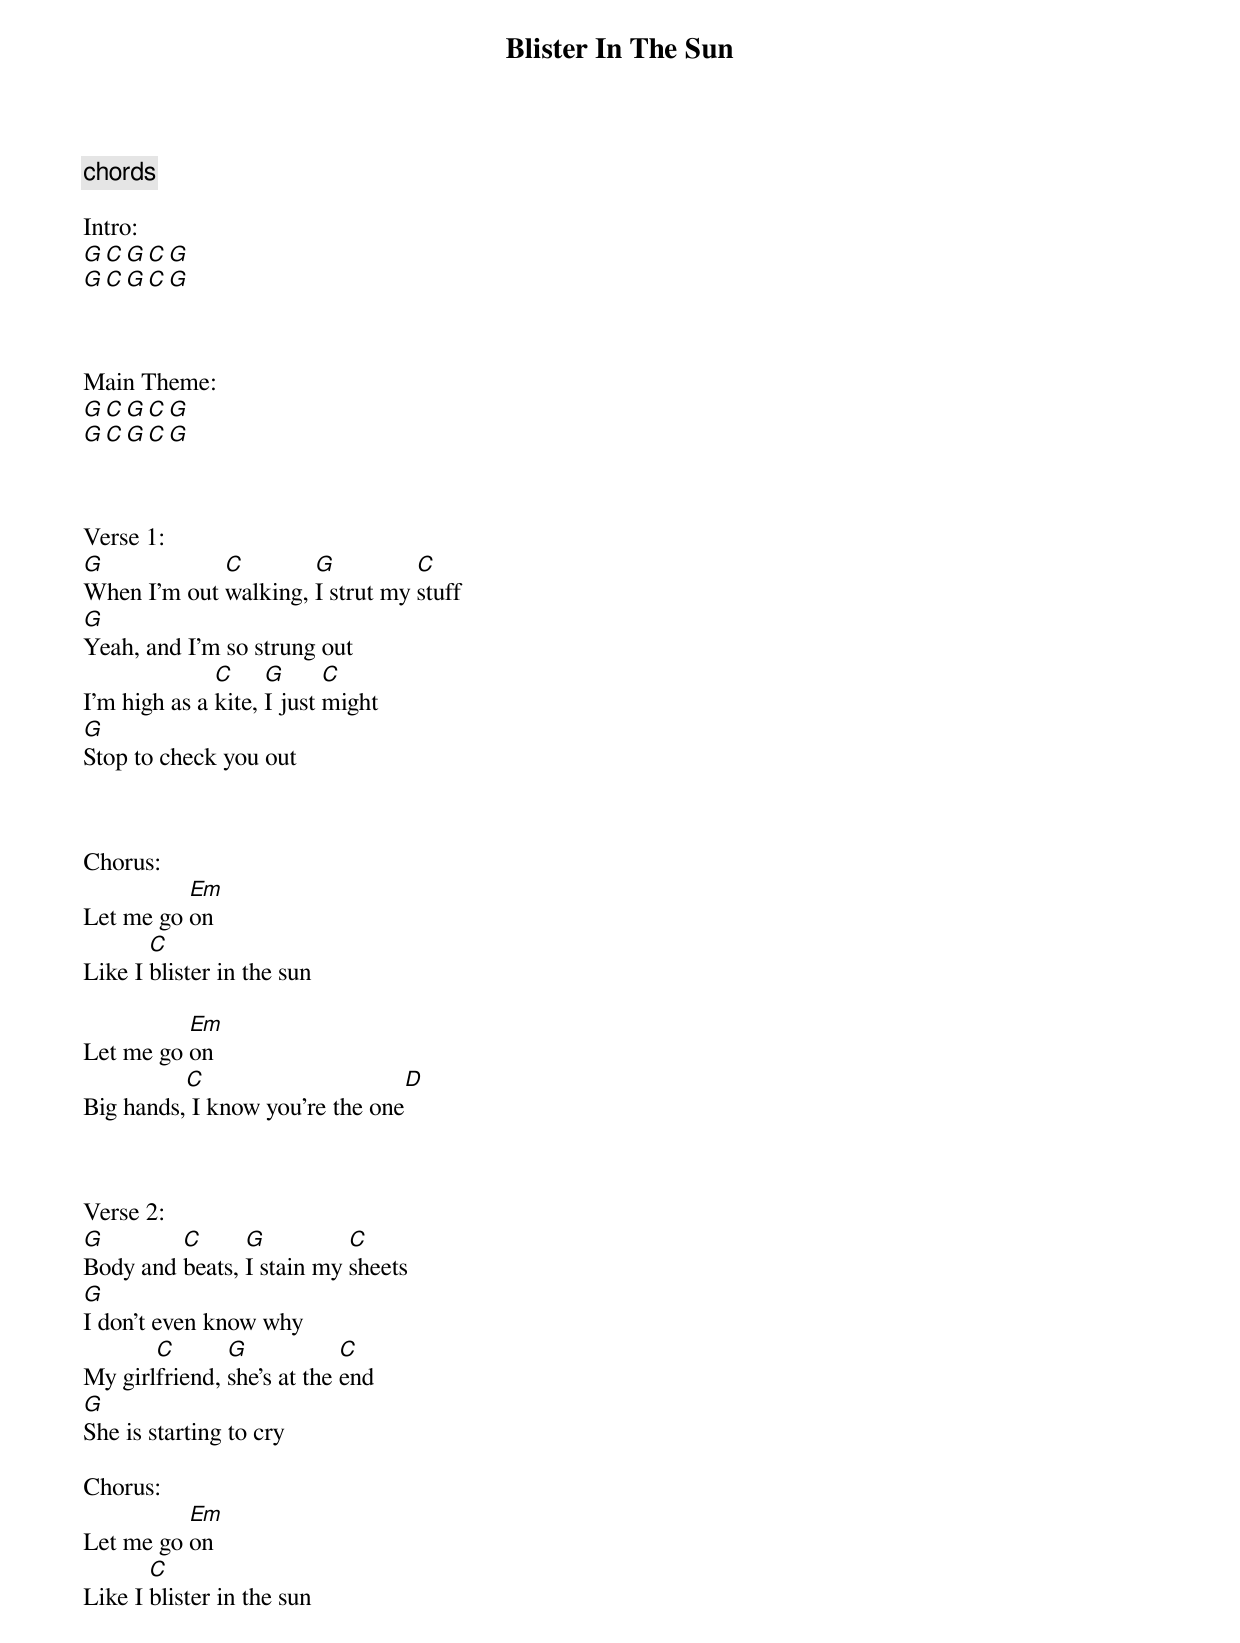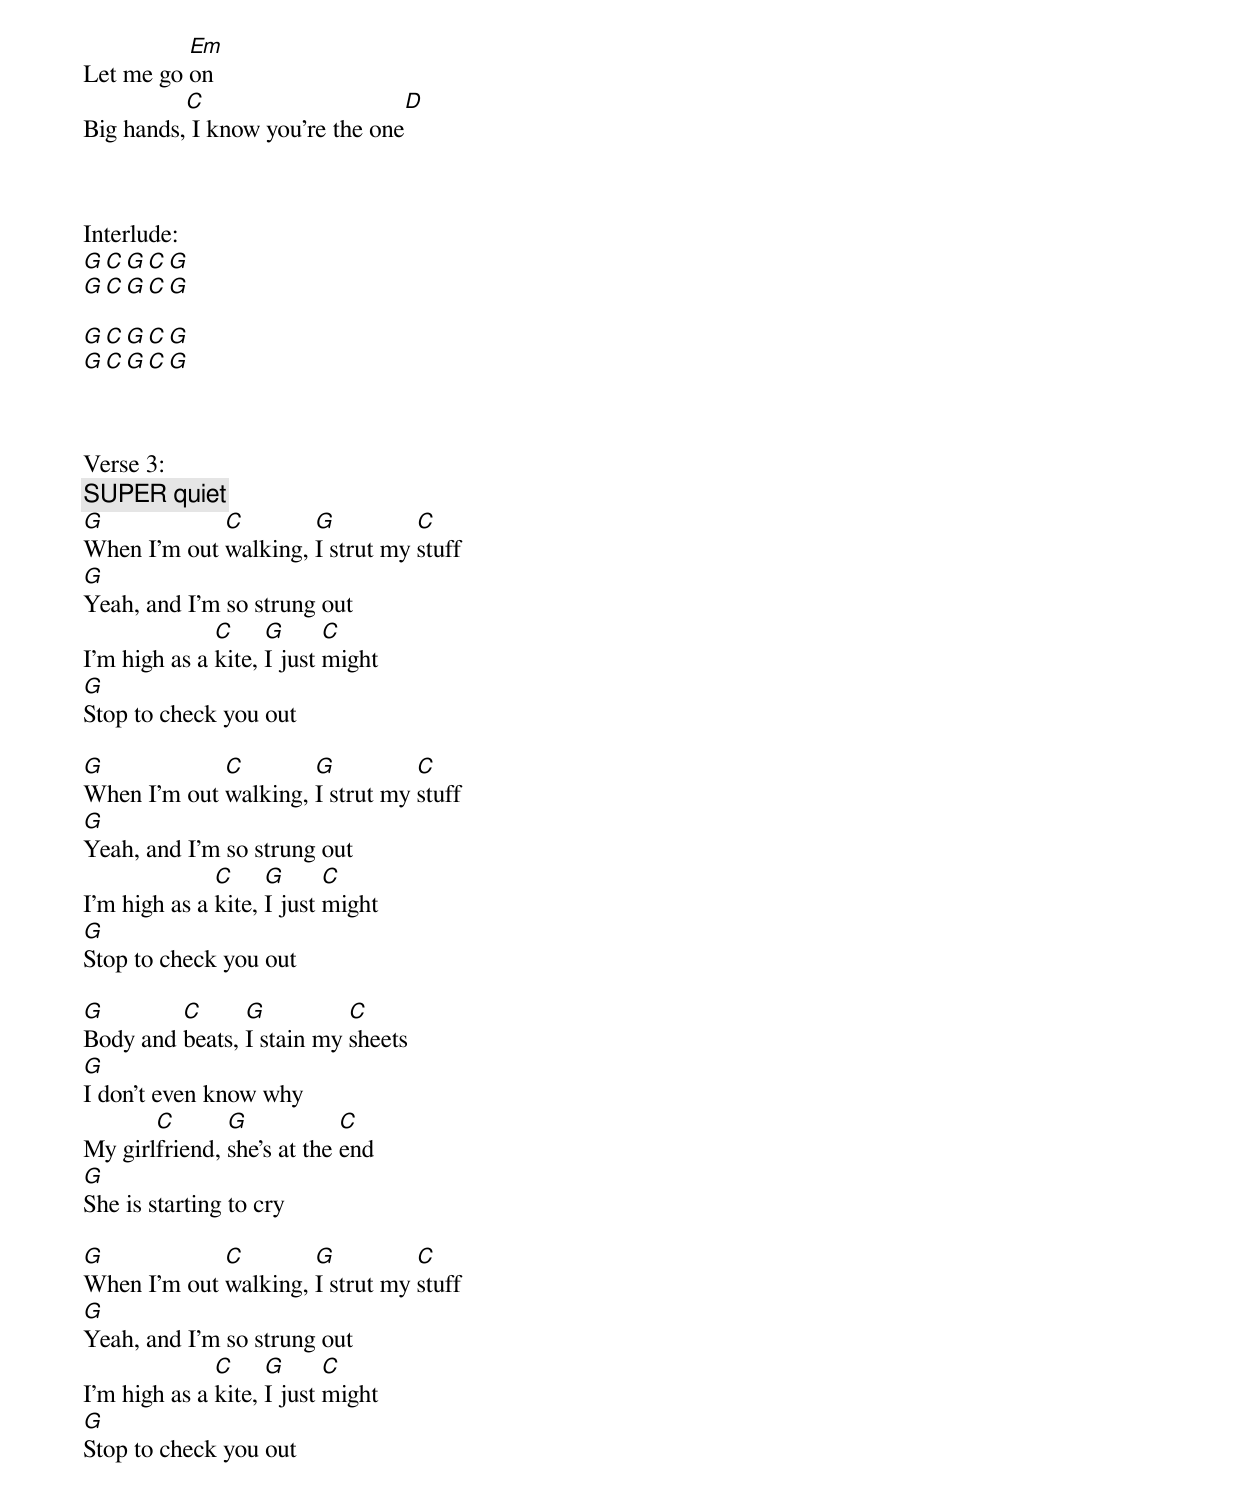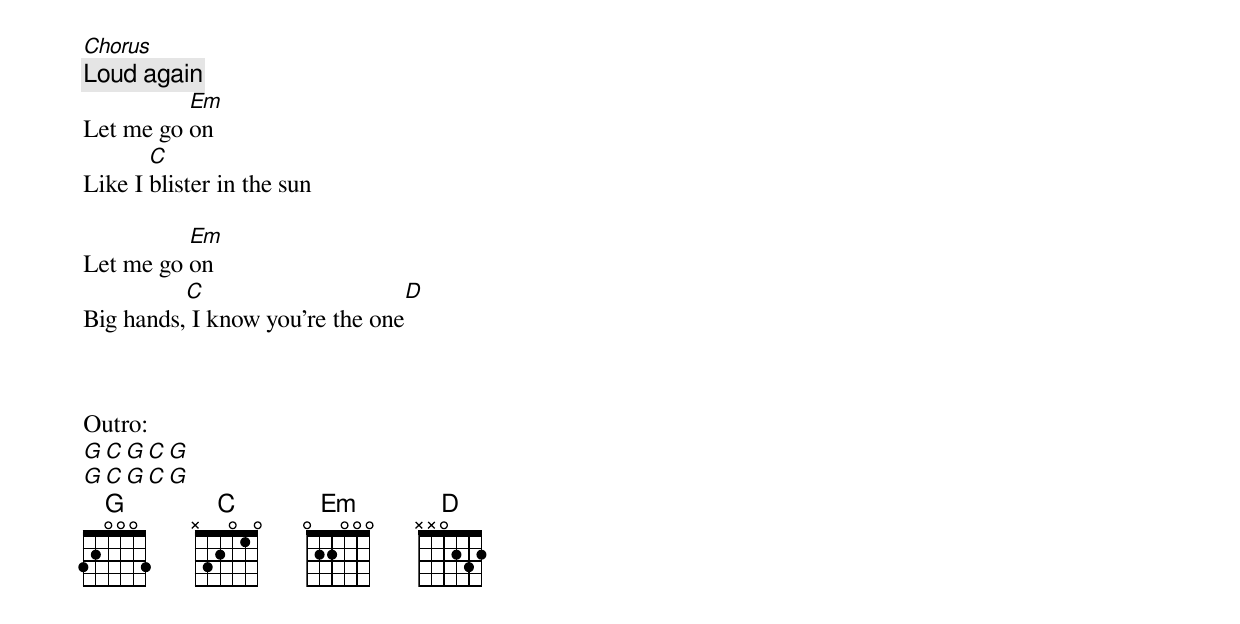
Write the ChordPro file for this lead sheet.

{title:Blister In The Sun}
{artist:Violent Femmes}
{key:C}
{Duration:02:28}
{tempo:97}

{c: chords}

Intro:
[G C G C G]
[G C G C G]



Main Theme:
[G C G C G]
[G C G C G]



Verse 1:
[G]When I'm out [C]walking, [G]I strut my [C]stuff
[G]Yeah, and I'm so strung out
I'm high as a [C]kite, [G]I just [C]might
[G]Stop to check you out



Chorus:
Let me go [Em]on
Like I [C]blister in the sun

Let me go [Em]on
Big hands,[C] I know you're the one[D]



Verse 2:
[G]Body and [C]beats, [G]I stain my [C]sheets
[G]I don't even know why
My girl[C]friend, [G]she's at the [C]end
[G]She is starting to cry

Chorus:
Let me go [Em]on
Like I [C]blister in the sun

Let me go [Em]on
Big hands,[C] I know you're the one[D]



Interlude:
[G C G C G]
[G C G C G]

[G C G C G]
[G C G C G]



Verse 3:
{c:SUPER quiet}
[G]When I'm out [C]walking, [G]I strut my [C]stuff
[G]Yeah, and I'm so strung out
I'm high as a [C]kite, [G]I just [C]might
[G]Stop to check you out

[G]When I'm out [C]walking, [G]I strut my [C]stuff
[G]Yeah, and I'm so strung out
I'm high as a [C]kite, [G]I just [C]might
[G]Stop to check you out

[G]Body and [C]beats, [G]I stain my [C]sheets
[G]I don't even know why
My girl[C]friend, [G]she's at the [C]end
[G]She is starting to cry

[G]When I'm out [C]walking, [G]I strut my [C]stuff
[G]Yeah, and I'm so strung out
I'm high as a [C]kite, [G]I just [C]might
[G]Stop to check you out



[Chorus]
{c:Loud again}
Let me go [Em]on
Like I [C]blister in the sun

Let me go [Em]on
Big hands,[C] I know you're the one[D]



Outro:
[G C G C G]
[G C G C G]
